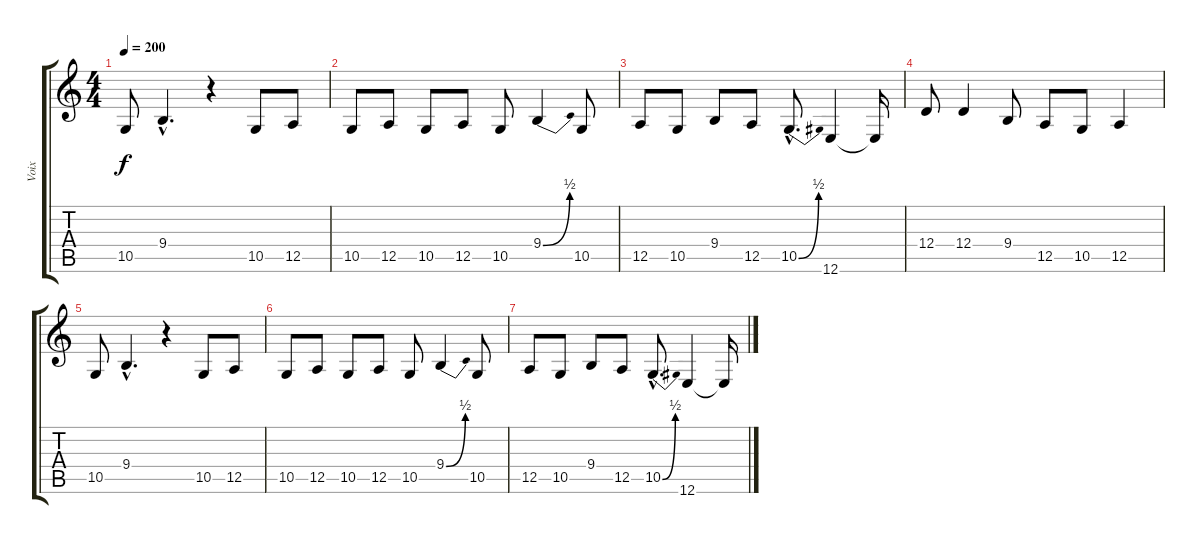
\track ("Voix" "Voix") {instrument voiceoohs}
\staff {score tabs}
\tuning (E4 B3 G3 D3 A2 E2) {hide}
\ts (4 4)
\tempo 200
\clef g2
\ks c
10.5.8{dy f} 9.4{hac}.4{d} r.4 10.5.8 12.5.8 |
10.5.8 12.5.8 10.5.8 12.5.8 10.5.8 9.4{be (bend 0 0 60 2)}.4 10.5.8 |
12.5.8 10.5.8 9.4.8 12.5.8 10.5{be (bend 0 0 60 2) hac}.8{d} 12.6.4 12.6{t}.16 |
12.4.8 12.4.4 9.4.8 12.5.8 10.5.8 12.5.4 |
10.5.8 9.4{hac}.4{d} r.4 10.5.8 12.5.8 |
10.5.8 12.5.8 10.5.8 12.5.8 10.5.8 9.4{be (bend 0 0 60 2)}.4 10.5.8 |
12.5.8 10.5.8 9.4.8 12.5.8 10.5{be (bend 0 0 60 2) hac}.8{d} 12.6.4 12.6{t}.16
